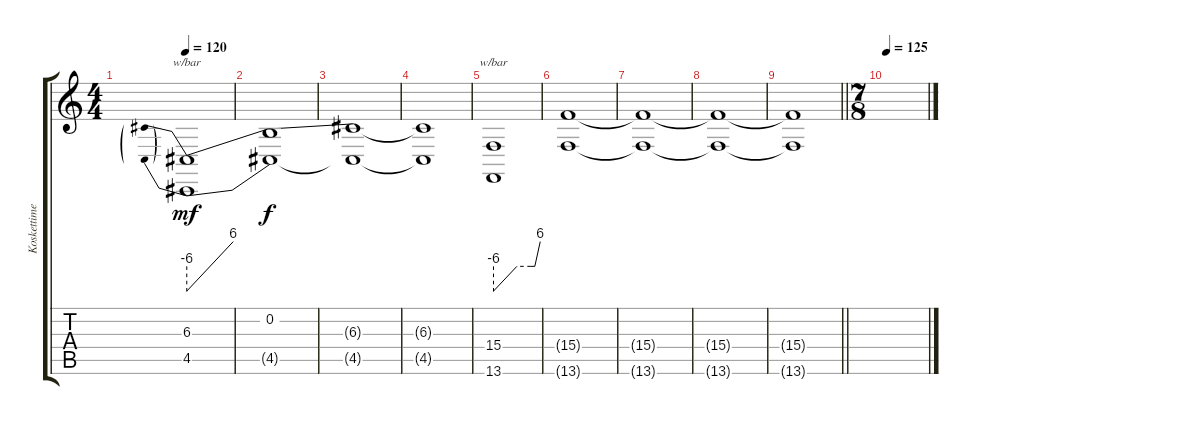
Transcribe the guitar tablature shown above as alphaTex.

\track ("Koskettimet 1" "Koskettime") {instrument orchestralharp}
\staff {score tabs}
\tuning (E4 B3 G3 D3 A2 E2) {hide}
\ts (4 4)
\tempo 120
\clef g2
\ks c
(6.3 4.5).1{tbe (predivedive default 0 -24 60 24) dy mf volume 2} |
(0.2 4.5{t}).1{dy f volume 13} |
(6.3{t} 4.5{t}).1 |
(6.3{t} 4.5{t}).1 |
(15.4 13.6).1{tbe (custom default 0 -24 30 0 48 0 53 0 60 24) volume 4 instrument contrabass} |
(15.4{t} 13.6{t}).1{volume 13} |
(15.4{t} 13.6{t}).1 |
(15.4{t} 13.6{t}).1 |
\barLineRight lightlight
(15.4{t} 13.6{t}).1 |
\ts (7 8)
\section ("" "")
\tempo 125
